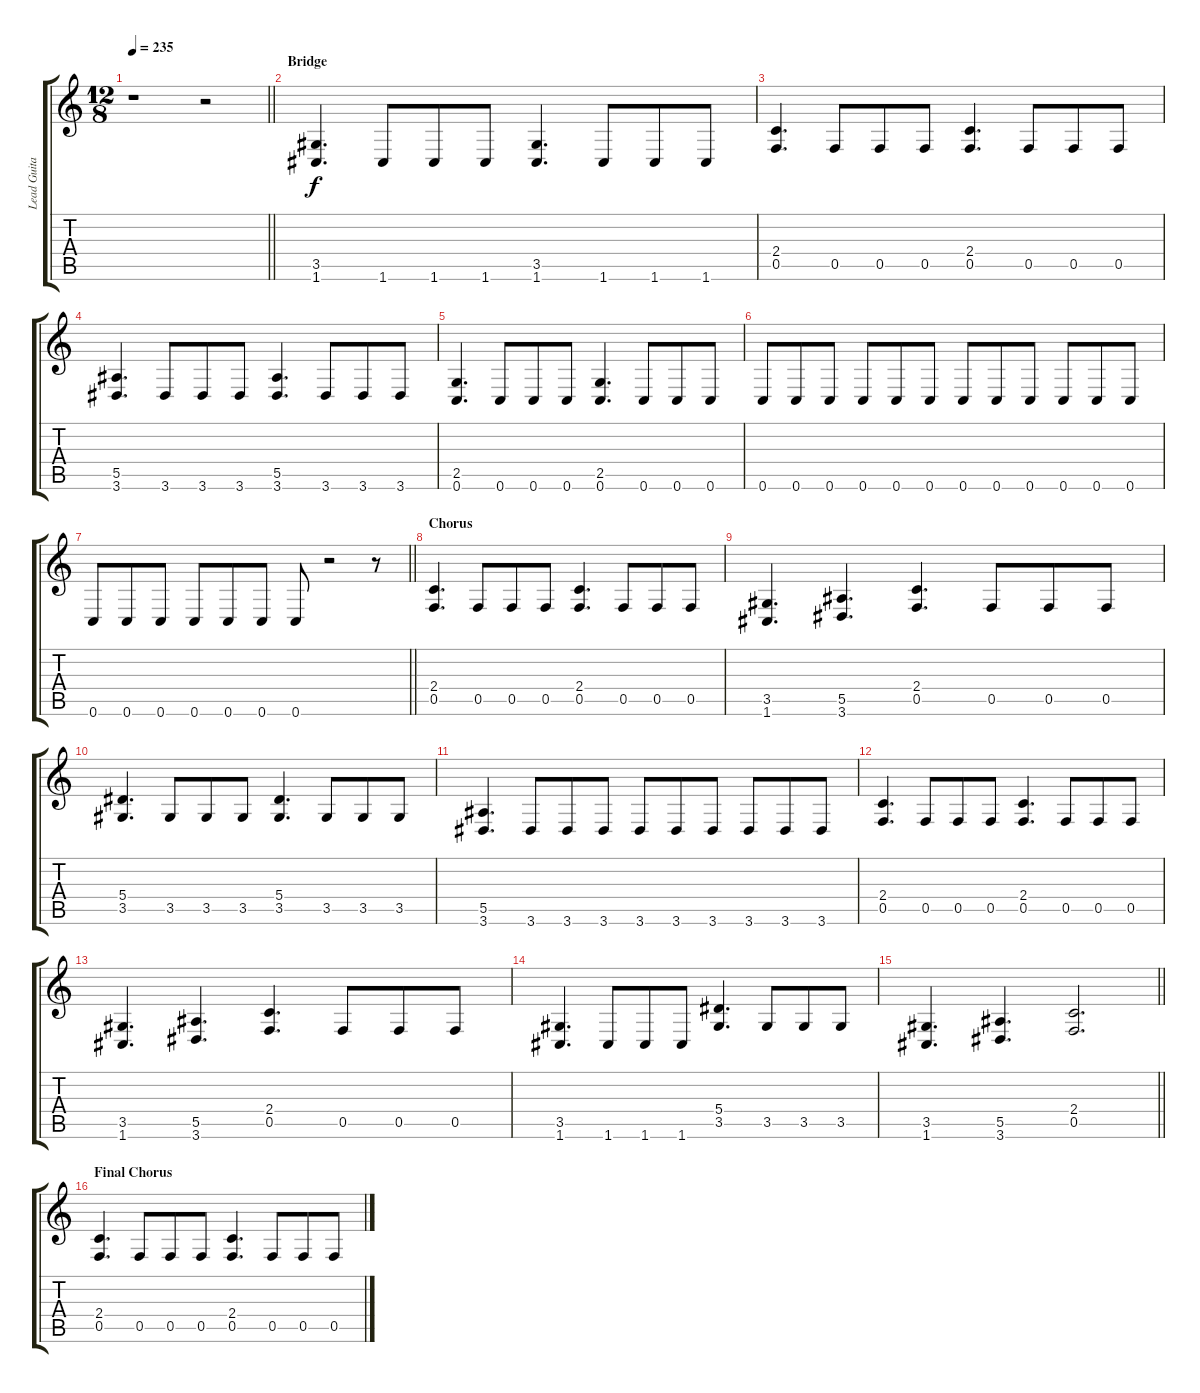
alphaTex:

\track ("Lead Guitar" "Lead Guita") {instrument distortionguitar}
\staff {score tabs}
\tuning (C4 G3 Eb3 Bb2 F2 C2) {hide}
\ts (12 8)
\tempo 235
\clef g2
\barLineRight lightlight
\ks c
r.1{dy f} r.2 |
\section ("" "Bridge")
(3.5 1.6).4{d} 1.6.8 1.6.8 1.6.8 (3.5 1.6).4{d} 1.6.8 1.6.8 1.6.8 |
(2.4 0.5).4{d} 0.5.8 0.5.8 0.5.8 (2.4 0.5).4{d} 0.5.8 0.5.8 0.5.8 |
(5.5 3.6).4{d} 3.6.8 3.6.8 3.6.8 (5.5 3.6).4{d} 3.6.8 3.6.8 3.6.8 |
(2.5 0.6).4{d} 0.6.8 0.6.8 0.6.8 (2.5 0.6).4{d} 0.6.8 0.6.8 0.6.8 |
0.6.8 0.6.8 0.6.8 0.6.8 0.6.8 0.6.8 0.6.8 0.6.8 0.6.8 0.6.8 0.6.8 0.6.8 |
\barLineRight lightlight
0.6.8 0.6.8 0.6.8 0.6.8 0.6.8 0.6.8 0.6.8 r.2 r.8 |
\section ("" "Chorus")
(2.4 0.5).4{d} 0.5.8 0.5.8 0.5.8 (2.4 0.5).4{d} 0.5.8 0.5.8 0.5.8 |
(3.5 1.6).4{d} (5.5 3.6).4{d} (2.4 0.5).4{d} 0.5.8 0.5.8 0.5.8 |
(5.4 3.5).4{d} 3.5.8 3.5.8 3.5.8 (5.4 3.5).4{d} 3.5.8 3.5.8 3.5.8 |
(5.5 3.6).4{d} 3.6.8 3.6.8 3.6.8 3.6.8 3.6.8 3.6.8 3.6.8 3.6.8 3.6.8 |
(2.4 0.5).4{d} 0.5.8 0.5.8 0.5.8 (2.4 0.5).4{d} 0.5.8 0.5.8 0.5.8 |
(3.5 1.6).4{d} (5.5 3.6).4{d} (2.4 0.5).4{d} 0.5.8 0.5.8 0.5.8 |
(3.5 1.6).4{d} 1.6.8 1.6.8 1.6.8 (5.4 3.5).4{d} 3.5.8 3.5.8 3.5.8 |
\barLineRight lightlight
(3.5 1.6).4{d} (5.5 3.6).4{d} (2.4 0.5).2{d} |
\section ("" "Final Chorus")
(2.4 0.5).4{d} 0.5.8 0.5.8 0.5.8 (2.4 0.5).4{d} 0.5.8 0.5.8 0.5.8
